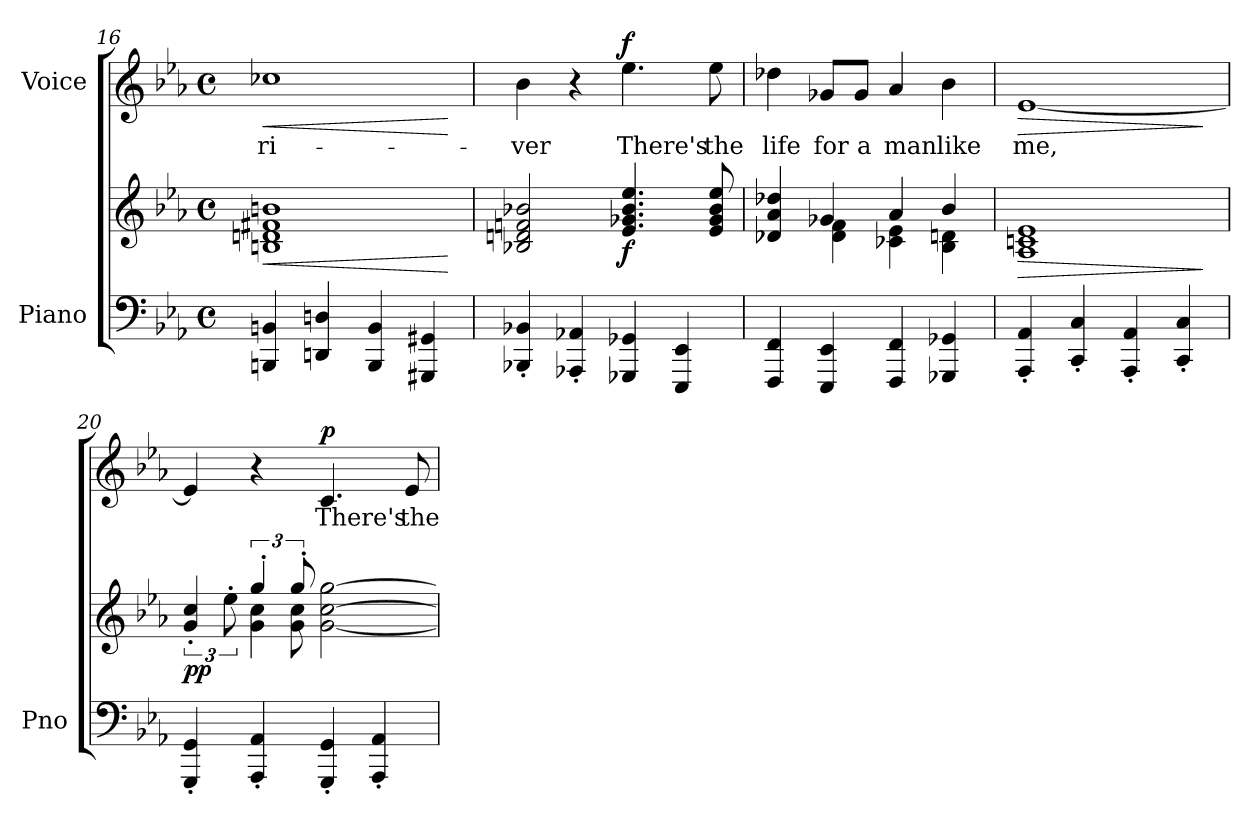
**kern	**kern	**dynam	**kern	**text	**dynam
*part2	*part2	*part2	*part1	*part1	*part1
*staff3	*staff2	*staff2/3	*staff1	*staff1	*staff1
*I"Piano	*	*	*I"Voice	*	*
*I'Pno	*	*	*	*	*
!!LO:LB:g=z
*clefF4	*clefG2	*	*clefG2	*	*
*k[b-e-a-]	*k[b-e-a-]	*	*k[b-e-a-]	*	*
*M4/4	*M4/4	*	*M4/4	*	*
*met(c)	*met(c)	*	*met(c)	*	*
=16	=16	=16	=16	=16	=16
!	!	!LO:HP:b	!	!LO:LY:b	!LO:HP:b
4BBBn/ 4BBn/	1Bn 1dn 1f#X 1bn	<	1cc-X	ri-	<
4DDn/ 4Dn/	.	.	.	.	.
4BBB/ 4BB/	.	.	.	.	.
4GGG#X/ 4GG#X/	.	.	.	.	.
.	.	[	.	.	[
=17	=17	=17	=17	=17	=17
!	!	!	!	!LO:LY:b	!
4BBB-X/' 4BB-X/'	2B-X/ 2dn/ 2fn/ 2b-X/	.	4b-\	-ver	.
4AAA-X/' 4AA-X/'	.	.	4r	.	.
!	!	!LO:DY:b	!	!LO:LY:b	!LO:DY:a
4GGG-X/ 4GG-X/	4.e-/ 4.g-X/ 4.b-/ 4.ee-/	f	4.ee-\	There's	f
4EEE-/ 4EE-/	.	.	.	.	.
!	!	!	!	!LO:LY:b	!
.	8e-/ 8g-/ 8b-/ 8ee-/	.	8ee-\	the	.
=18	=18	=18	=18	=18	=18
*	*^	*	*	*	*
!	!	!	!	!	!LO:LY:b	!
4FFF/ 4FF/	4d-X/ 4a-/ 4dd-X/	4ryy	.	4dd-X\	life	.
!	!	!	!	!	!LO:LY:b	!
4EEE-/ 4EE-/	4g-X/	4d-\ 4f\	.	8g-X/L	for	.
!	!	!	!	!	!LO:LY:b	!
.	.	.	.	8g-/J	a	.
!	!	!	!	!	!LO:LY:b	!
4FFF/ 4FF/	4a-/	4c-X\ 4e-\	.	4a-/	man	.
!	!	!	!	!	!LO:LY:b	!
4GGG-X/ 4GG-X/	4b-/	4B-\ 4dn\	.	4b-\	like	.
=19	=19	=19	=19	=19	=19	=19
!	!	!	!LO:HP:b	!	!LO:LY:b	!LO:HP:b
*	*v	*v	*	*	*	*
4AAA-/' 4AA-/'	1A- 1cn 1e-	>	[1e-	me,	>
4CC/' 4C/'	.	.	.	.	.
4AAA-/' 4AA-/'	.	.	.	.	.
4CC/' 4C/'	.	.	.	.	.
.	.	]	.	.	]
!!LO:LB:g=z
=20	=20	=20	=20	=20	=20
*	*^	*	*	*	*
!	!	!	!LO:DY:b	!	!	!
4GGG/' 4GG/'	6g/' 6cc/'	4ryy	pp	4e-/]	.	.
.	12ee-'\	.	.	.	.	.
*	*	*Xtuplet	*	*	*	*
4AAA-/' 4AA-/'	6gg'/	6g\ 6cc\	.	4r	.	.
.	12gg'/	12g\ 12cc\	.	.	.	.
!	!	!	!	!	!LO:LY:b	!LO:DY:a
4GGG/' 4GG/'	[2g\ [2cc\ [2gg\	2ryy	.	4.c/	There's	p
4AAA-/' 4AA-/'	.	.	.	.	.	.
!	!	!	!	!	!LO:LY:b	!
.	.	.	.	8e-/	the	.
*	*v	*v	*	*	*	*
=	=	=	=	=	=
*-	*-	*-	*-	*-	*-
